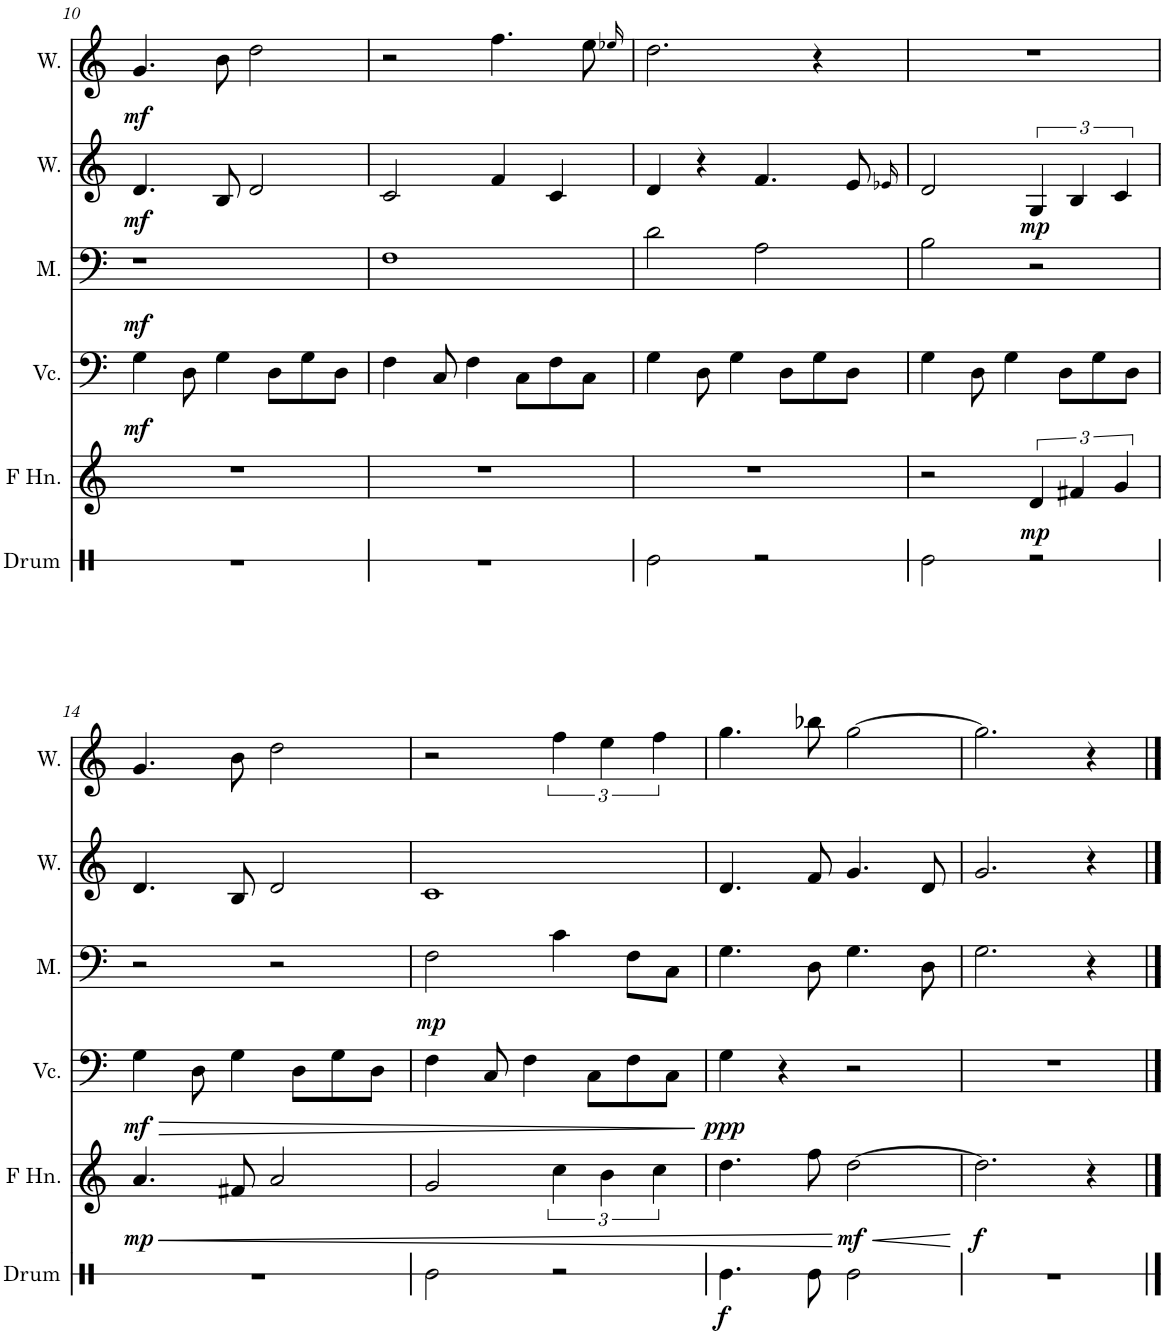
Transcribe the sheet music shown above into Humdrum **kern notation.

**kern	**dynam	**kern	**dynam	**kern	**dynam	**kern	**dynam	**kern	**dynam	**kern	**dynam
*part6	*part6	*part5	*part5	*part4	*part4	*part3	*part3	*part2	*part2	*part1	*part1
*staff6	*staff6	*staff5	*staff5	*staff4	*staff4	*staff3	*staff3	*staff2	*staff2	*staff1	*staff1
*I"Bass Drum	*	*I"French Horn	*	*I"Violoncello	*	*I"Men	*	*I"Women	*	*I"Women	*
*I'Drum	*	*I'F Hn.	*	*I'Vc.	*	*I'M.	*	*I'W.	*	*I'W.	*
!!LO:PB:g=z
*clefX	*	*clefG2	*	*clefF4	*	*clefF4	*	*clefG2	*	*clefG2	*
*	*	*Trd4c7	*	*	*	*	*	*	*	*	*
*k[]	*	*k[]	*	*k[]	*	*k[]	*	*k[]	*	*k[]	*
*M4/4	*	*M4/4	*	*M4/4	*	*M4/4	*	*M4/4	*	*M4/4	*
=10	=10	=10	=10	=10	=10	=10	=10	=10	=10	=10	=10
!	!	!	!	!	!LO:DY:b	!	!LO:DY:b	!	!LO:DY:b	!	!LO:DY:b
1r	.	1r	.	4G\	mf	1r	mf	4.d/	mf	4.g/	mf
.	.	.	.	8D\	.	.	.	.	.	.	.
.	.	.	.	4G\	.	.	.	8B/	.	8b\	.
.	.	.	.	.	.	.	.	2d/	.	2dd\	.
.	.	.	.	8D\L	.	.	.	.	.	.	.
.	.	.	.	8G\	.	.	.	.	.	.	.
.	.	.	.	8D\J	.	.	.	.	.	.	.
=11	=11	=11	=11	=11	=11	=11	=11	=11	=11	=11	=11
1r	.	1r	.	4F\	.	1F	.	2c/	.	2r	.
.	.	.	.	8C/	.	.	.	.	.	.	.
.	.	.	.	4F\	.	.	.	.	.	.	.
.	.	.	.	.	.	.	.	4f/	.	4.ff\	.
.	.	.	.	8C\L	.	.	.	.	.	.	.
.	.	.	.	8F\	.	.	.	4c/	.	.	.
.	.	.	.	8C\J	.	.	.	.	.	8ee\	.
.	.	.	.	.	.	.	.	.	.	16qee-X/	.
=12	=12	=12	=12	=12	=12	=12	=12	=12	=12	=12	=12
2Re\	.	1r	.	4G\	.	2d\	.	4d/	.	2.dd\	.
.	.	.	.	8D\	.	.	.	4r	.	.	.
.	.	.	.	4G\	.	.	.	.	.	.	.
2r	.	.	.	.	.	2A\	.	4.f/	.	.	.
.	.	.	.	8D\L	.	.	.	.	.	.	.
.	.	.	.	8G\	.	.	.	.	.	4r	.
.	.	.	.	8D\J	.	.	.	8e/	.	.	.
.	.	.	.	.	.	.	.	16qe-X/	.	.	.
=13	=13	=13	=13	=13	=13	=13	=13	=13	=13	=13	=13
2Re\	.	2r	.	4G\	.	2B\	.	2d/	.	1r	.
.	.	.	.	8D\	.	.	.	.	.	.	.
.	.	.	.	4G\	.	.	.	.	.	.	.
!	!	!	!LO:DY:b	!	!	!	!	!	!LO:DY:b	!	!
2r	.	6d/	mp	.	.	2r	.	6G/	mp	.	.
.	.	.	.	8D\L	.	.	.	.	.	.	.
.	.	6f#X/	.	.	.	.	.	6B/	.	.	.
.	.	.	.	8G\	.	.	.	.	.	.	.
.	.	6g/	.	.	.	.	.	6c/	.	.	.
.	.	.	.	8D\J	.	.	.	.	.	.	.
!!LO:LB:g=z
=14	=14	=14	=14	=14	=14	=14	=14	=14	=14	=14	=14
!	!	!	!LO:HP:b	!	!LO:HP:b	!	!	!	!	!	!
!	!	!	!LO:DY:n=1:b	!	!LO:DY:n=1:b	!	!	!	!	!	!
1r	.	4.a/	< mp	4G\	> mf	2r	.	4.d/	.	4.g/	.
.	.	.	.	8D\	.	.	.	.	.	.	.
.	.	8f#X/	.	4G\	.	.	.	8B/	.	8b\	.
.	.	2a/	.	.	.	2r	.	2d/	.	2dd\	.
.	.	.	.	8D\L	.	.	.	.	.	.	.
.	.	.	.	8G\	.	.	.	.	.	.	.
.	.	.	.	8D\J	.	.	.	.	.	.	.
=15	=15	=15	=15	=15	=15	=15	=15	=15	=15	=15	=15
!	!	!	!	!	!	!	!LO:DY:b	!	!	!	!
2Re\	.	2g/	.	4F\	.	2F\	mp	1c	.	2r	.
.	.	.	.	8C/	.	.	.	.	.	.	.
.	.	.	.	4F\	.	.	.	.	.	.	.
2r	.	6cc\	.	.	.	4c\	.	.	.	6ff\	.
.	.	.	.	8C\L	.	.	.	.	.	.	.
.	.	6b\	.	.	.	.	.	.	.	6ee\	.
.	.	.	.	8F\	.	8F\L	.	.	.	.	.
.	.	6cc\	.	.	.	.	.	.	.	6ff\	.
.	.	.	.	8C\J	.	8C\J	.	.	.	.	.
.	.	.	.	.	]	.	.	.	.	.	.
=16	=16	=16	=16	=16	=16	=16	=16	=16	=16	=16	=16
!	!LO:DY:b	!	!	!	!LO:DY:b	!	!	!	!	!	!
4.Re\	f	4.dd\	.	4G\	ppp	4.G\	.	4.d/	.	4.gg\	.
.	.	.	.	4r	.	.	.	.	.	.	.
8Re\	.	8ff\	.	.	.	8D\	.	8f/	.	8bb-X\	.
!	!	!	!LO:HP:n=1:b	!	!	!	!	!	!	!	!
!	!	!	!LO:DY:n=1:b	!	!	!	!	!	!	!	!
2Re\	.	[2dd\	[ < mf	2r	.	4.G\	.	4.g/	.	[2gg\	.
.	.	.	.	.	.	8D\	.	8d/	.	.	.
.	.	.	[	.	.	.	.	.	.	.	.
=17	=17	=17	=17	=17	=17	=17	=17	=17	=17	=17	=17
!	!	!	!LO:DY:b	!	!	!	!	!	!	!	!
1r	.	2.dd\]	f	1r	.	2.G\	.	2.g/	.	2.gg\]	.
.	.	4r	.	.	.	4r	.	4r	.	4r	.
==	==	==	==	==	==	==	==	==	==	==	==
*-	*-	*-	*-	*-	*-	*-	*-	*-	*-	*-	*-
